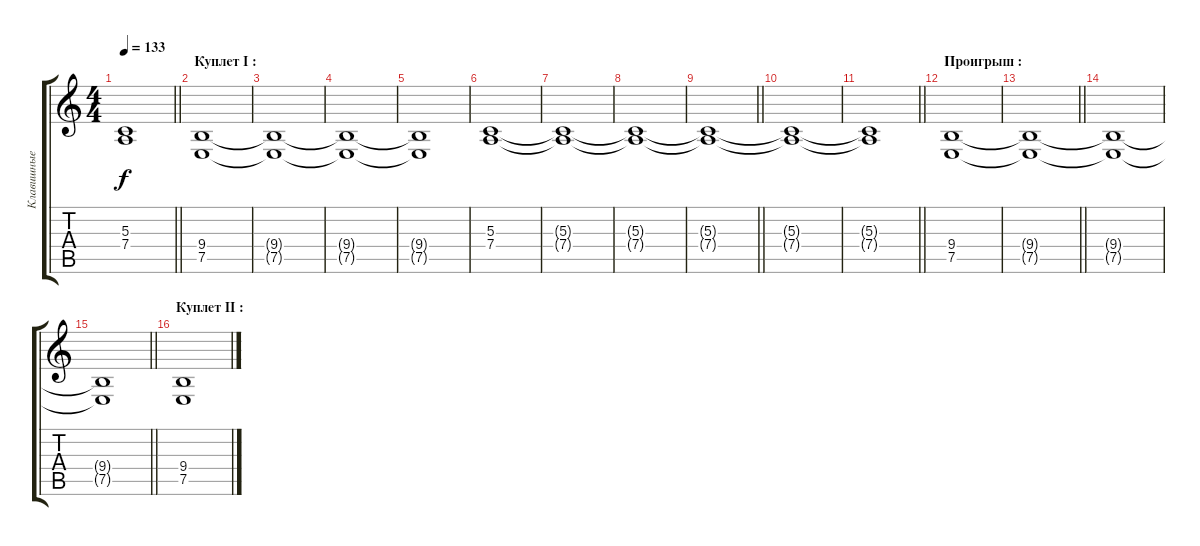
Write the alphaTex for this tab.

\track ("Клавишные" "Клавишные") {instrument pad2warm}
\staff {score tabs}
\tuning (E4 B3 G3 D3 A2 E2) {hide}
\ts (4 4)
\tempo 133
\clef g2
\barLineRight lightlight
\ks c
(5.3{t} 7.4{t}).1{dy f} |
\section ("" "Куплет I :")
(9.4 7.5).1 |
(9.4{t} 7.5{t}).1 |
(9.4{t} 7.5{t}).1 |
(9.4{t} 7.5{t}).1 |
(5.3 7.4).1 |
(5.3{t} 7.4{t}).1 |
(5.3{t} 7.4{t}).1 |
\barLineRight lightlight
(5.3{t} 7.4{t}).1 |
(5.3{t} 7.4{t}).1 |
\barLineRight lightlight
(5.3{t} 7.4{t}).1 |
\section ("" "Проигрыш :")
(9.4 7.5).1 |
\barLineRight lightlight
(9.4{t} 7.5{t}).1 |
(9.4{t} 7.5{t}).1 |
\barLineRight lightlight
(9.4{t} 7.5{t}).1 |
\section ("" "Куплет II :")
(9.4 7.5).1
